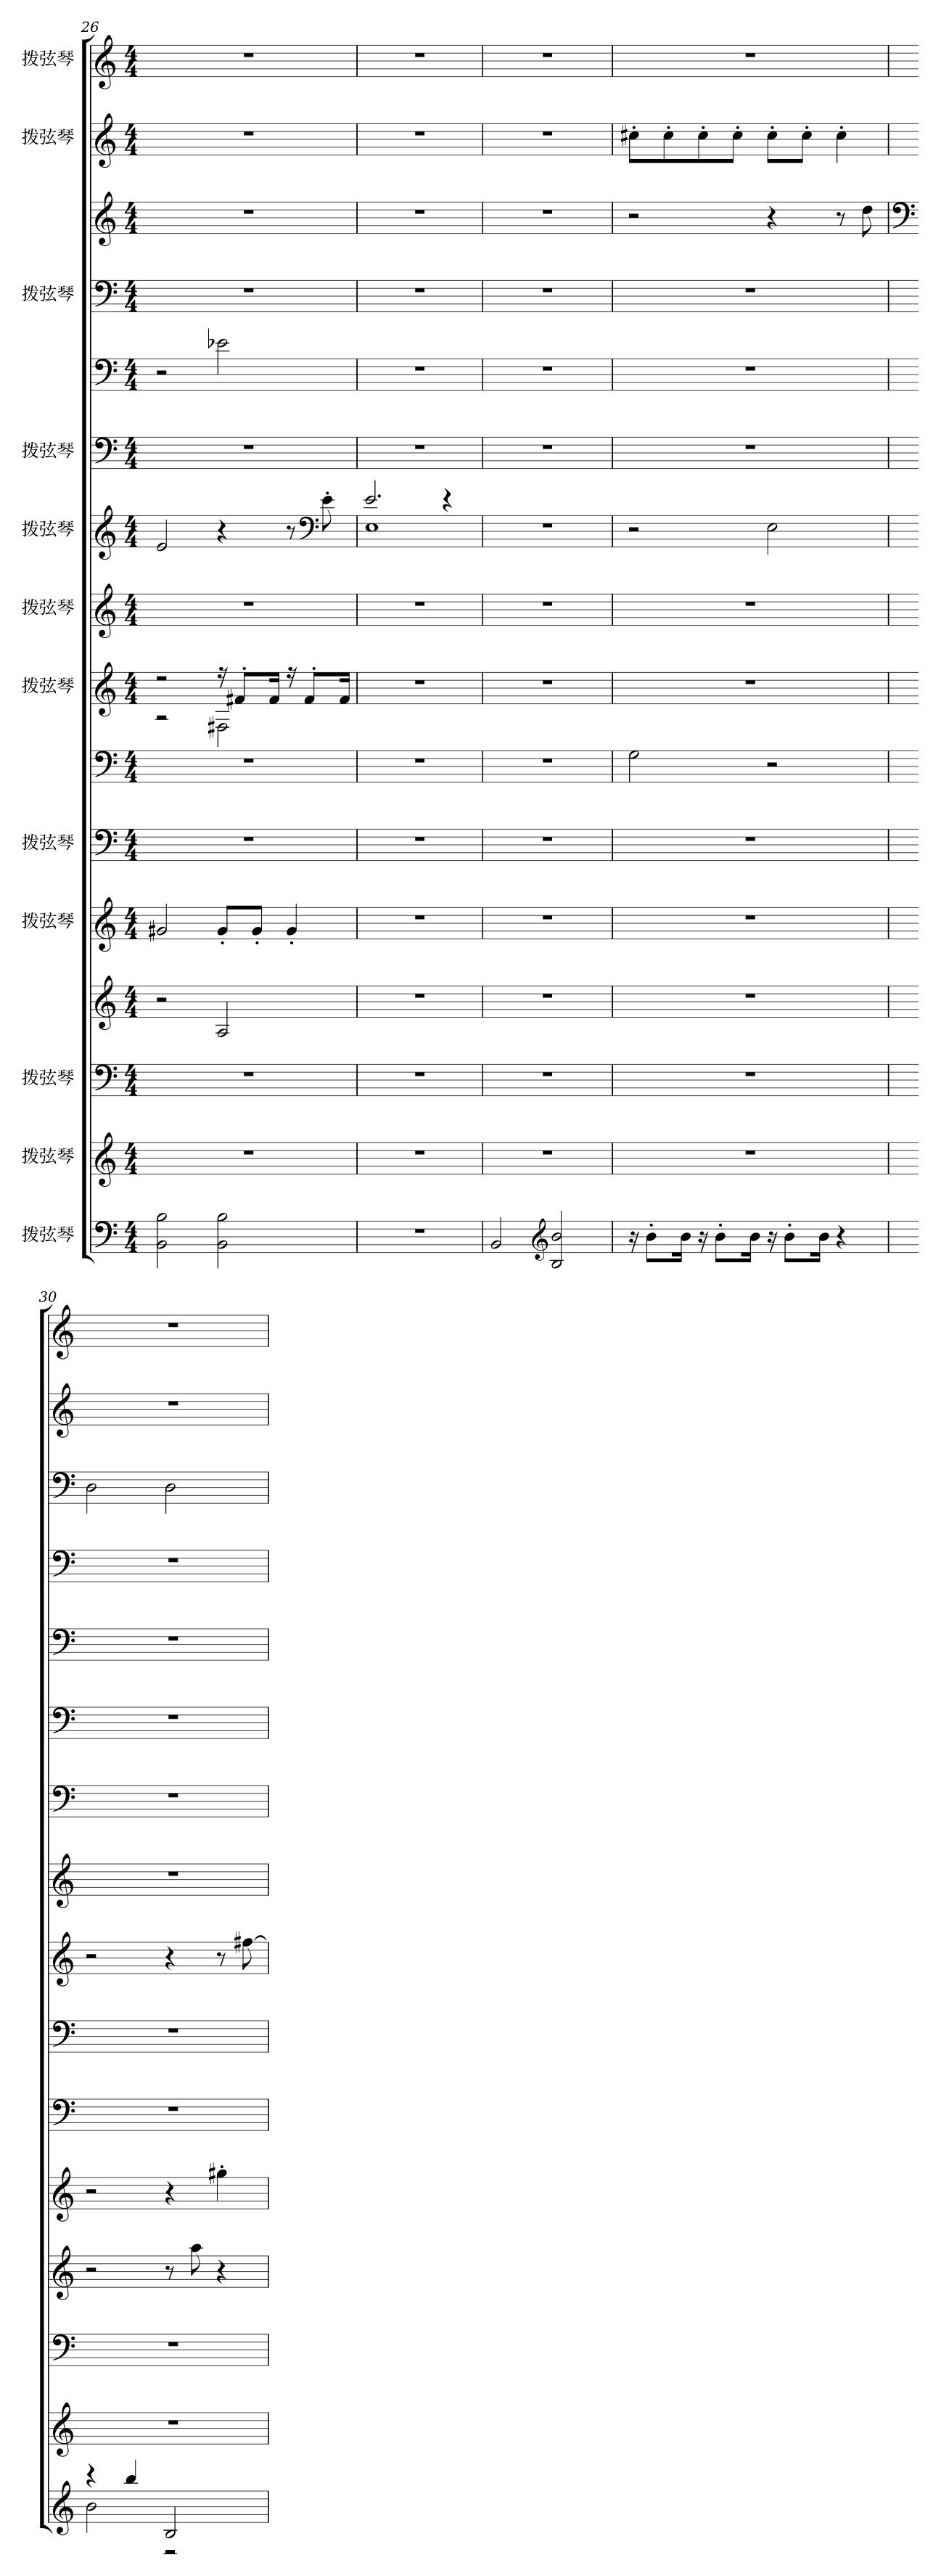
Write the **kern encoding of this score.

**kern	**kern	**kern	**kern	**kern	**kern	**kern	**kern	**kern	**kern	**kern	**kern	**kern	**kern	**kern	**kern
*part12	*part11	*part10	*part10	*part9	*part8	*part8	*part7	*part6	*part5	*part4	*part4	*part3	*part3	*part2	*part1
*staff16	*staff15	*staff14	*staff13	*staff12	*staff11	*staff10	*staff9	*staff8	*staff7	*staff6	*staff5	*staff4	*staff3	*staff2	*staff1
*I"拨弦琴	*I"拨弦琴	*I"拨弦琴	*	*I"拨弦琴	*I"拨弦琴	*	*I"拨弦琴	*I"拨弦琴	*I"拨弦琴	*I"拨弦琴	*	*I"拨弦琴	*	*I"拨弦琴	*I"拨弦琴
!!LO:PB:g=z
*clefF4	*clefG2	*clefF4	*clefG2	*clefG2	*clefF4	*clefF4	*clefG2	*clefG2	*clefG2	*clefF4	*clefF4	*clefF4	*clefG2	*clefG2	*clefG2
*k[]	*k[]	*k[]	*k[]	*k[]	*k[]	*k[]	*k[]	*k[]	*k[]	*k[]	*k[]	*k[]	*k[]	*k[]	*k[]
*M4/4	*M4/4	*M4/4	*M4/4	*M4/4	*M4/4	*M4/4	*M4/4	*M4/4	*M4/4	*M4/4	*M4/4	*M4/4	*M4/4	*M4/4	*M4/4
=26	=26	=26	=26	=26	=26	=26	=26	=26	=26	=26	=26	=26	=26	=26	=26
*	*	*	*	*	*	*	*^	*	*	*	*	*	*	*	*
2BB\ 2B\	1r	1r	2r	2g#X/	1r	1r	2r	2r	1r	2e/	1r	2r	1r	1r	1r	1r
2BB\ 2B\	.	.	2A/	8g#'/L	.	.	16r	2F#X\	.	4r	.	2e-X\	.	.	.	.
.	.	.	.	.	.	.	8f#X'/L	.	.	.	.	.	.	.	.	.
.	.	.	.	8g#'/J	.	.	.	.	.	.	.	.	.	.	.	.
.	.	.	.	.	.	.	16f#/Jk	.	.	.	.	.	.	.	.	.
.	.	.	.	4g#'/	.	.	16r	.	.	8r	.	.	.	.	.	.
.	.	.	.	.	.	.	8f#'/L	.	.	.	.	.	.	.	.	.
*	*	*	*	*	*	*	*	*	*	*clefF4	*	*	*	*	*	*
.	.	.	.	.	.	.	.	.	.	8e'\	.	.	.	.	.	.
.	.	.	.	.	.	.	16f#/Jk	.	.	.	.	.	.	.	.	.
*	*	*	*	*	*	*	*v	*v	*	*	*	*	*	*	*	*
=27	=27	=27	=27	=27	=27	=27	=27	=27	=27	=27	=27	=27	=27	=27	=27
*	*	*	*	*	*	*	*	*	*^	*	*	*	*	*	*
1r	1r	1r	1r	1r	1r	1r	1r	1r	2.e/	1E	1r	1r	1r	1r	1r	1r
.	.	.	.	.	.	.	.	.	4r	.	.	.	.	.	.	.
*	*	*	*	*	*	*	*	*	*v	*v	*	*	*	*	*	*
=28	=28	=28	=28	=28	=28	=28	=28	=28	=28	=28	=28	=28	=28	=28	=28
2BB/	1r	1r	1r	1r	1r	1r	1r	1r	1r	1r	1r	1r	1r	1r	1r
*clefG2	*	*	*	*	*	*	*	*	*	*	*	*	*	*	*
2B/ 2b/	.	.	.	.	.	.	.	.	.	.	.	.	.	.	.
=29	=29	=29	=29	=29	=29	=29	=29	=29	=29	=29	=29	=29	=29	=29	=29
16r	1r	1r	1r	1r	1r	2G\	1r	1r	2r	1r	1r	1r	2r	8cc#X'\L	1r
8b'\L	.	.	.	.	.	.	.	.	.	.	.	.	.	.	.
.	.	.	.	.	.	.	.	.	.	.	.	.	.	8cc#'\	.
16b\Jk	.	.	.	.	.	.	.	.	.	.	.	.	.	.	.
16r	.	.	.	.	.	.	.	.	.	.	.	.	.	8cc#'\	.
8b'\L	.	.	.	.	.	.	.	.	.	.	.	.	.	.	.
.	.	.	.	.	.	.	.	.	.	.	.	.	.	8cc#'\J	.
16b\Jk	.	.	.	.	.	.	.	.	.	.	.	.	.	.	.
16r	.	.	.	.	.	2r	.	.	2E\	.	.	.	4r	8cc#'\L	.
8b'\L	.	.	.	.	.	.	.	.	.	.	.	.	.	.	.
.	.	.	.	.	.	.	.	.	.	.	.	.	.	8cc#'\J	.
16b\Jk	.	.	.	.	.	.	.	.	.	.	.	.	.	.	.
4r	.	.	.	.	.	.	.	.	.	.	.	.	8r	4cc#'\	.
.	.	.	.	.	.	.	.	.	.	.	.	.	8dd\	.	.
=30	=30	=30	=30	=30	=30	=30	=30	=30	=30	=30	=30	=30	=30	=30	=30
*	*	*	*	*	*	*	*	*	*	*	*	*	*clefF4	*	*
*^	*	*	*	*	*	*	*	*	*	*	*	*	*	*	*
4r	2b\	1r	1r	2r	2r	1r	1r	2r	1r	1r	1r	1r	1r	2D\	1r	1r
4bb/	.	.	.	.	.	.	.	.	.	.	.	.	.	.	.	.
2B/	2r	.	.	8r	4r	.	.	4r	.	.	.	.	.	2D\	.	.
.	.	.	.	8aa\	.	.	.	.	.	.	.	.	.	.	.	.
.	.	.	.	4r	4gg#X'\	.	.	8r	.	.	.	.	.	.	.	.
.	.	.	.	.	.	.	.	[8ff#X\	.	.	.	.	.	.	.	.
*v	*v	*	*	*	*	*	*	*	*	*	*	*	*	*	*	*
=	=	=	=	=	=	=	=	=	=	=	=	=	=	=	=
*-	*-	*-	*-	*-	*-	*-	*-	*-	*-	*-	*-	*-	*-	*-	*-
